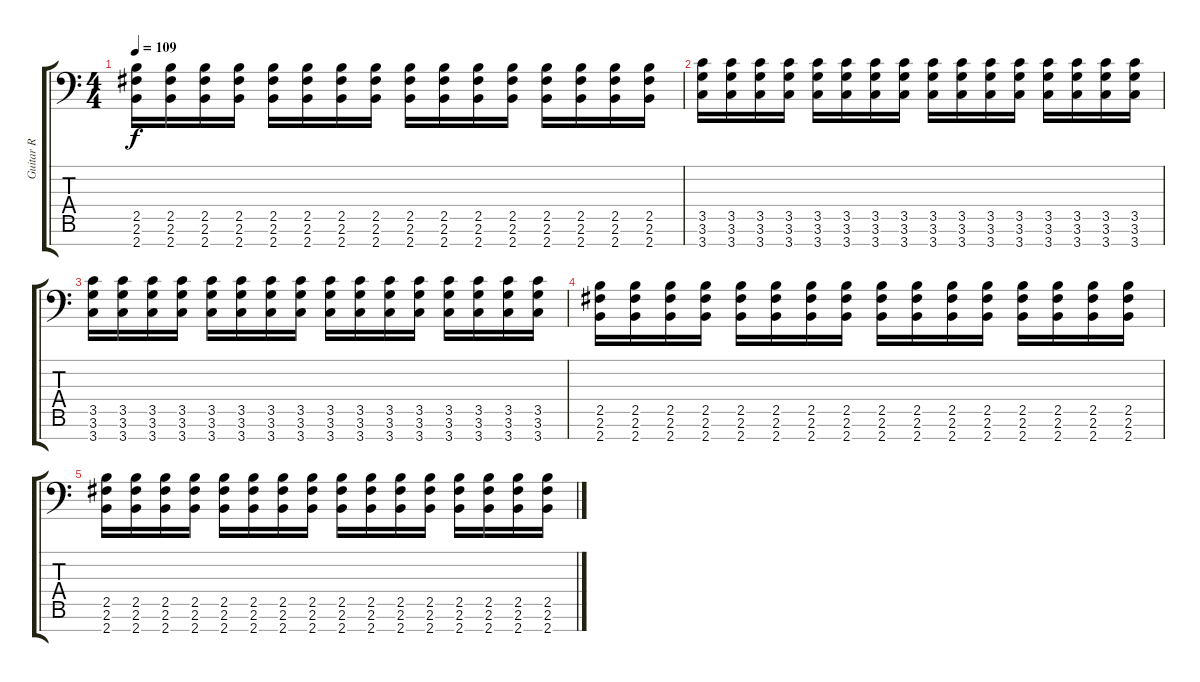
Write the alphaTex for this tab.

\track ("Guitar R" "Guitar R") {instrument overdrivenguitar}
\staff {score tabs}
\tuning (E4 B3 G3 D3 A2 E2 A1) {hide}
\ts (4 4)
\tempo 109
\clef f4
\ks c
(2.5 2.6 2.7).16{dy f} (2.5 2.6 2.7).16 (2.5 2.6 2.7).16 (2.5 2.6 2.7).16 (2.5 2.6 2.7).16 (2.5 2.6 2.7).16 (2.5 2.6 2.7).16 (2.5 2.6 2.7).16 (2.5 2.6 2.7).16 (2.5 2.6 2.7).16 (2.5 2.6 2.7).16 (2.5 2.6 2.7).16 (2.5 2.6 2.7).16 (2.5 2.6 2.7).16 (2.5 2.6 2.7).16 (2.5 2.6 2.7).16 |
(3.5 3.6 3.7).16 (3.5 3.6 3.7).16 (3.5 3.6 3.7).16 (3.5 3.6 3.7).16 (3.5 3.6 3.7).16 (3.5 3.6 3.7).16 (3.5 3.6 3.7).16 (3.5 3.6 3.7).16 (3.5 3.6 3.7).16 (3.5 3.6 3.7).16 (3.5 3.6 3.7).16 (3.5 3.6 3.7).16 (3.5 3.6 3.7).16 (3.5 3.6 3.7).16 (3.5 3.6 3.7).16 (3.5 3.6 3.7).16 |
(3.5 3.6 3.7).16 (3.5 3.6 3.7).16 (3.5 3.6 3.7).16 (3.5 3.6 3.7).16 (3.5 3.6 3.7).16 (3.5 3.6 3.7).16 (3.5 3.6 3.7).16 (3.5 3.6 3.7).16 (3.5 3.6 3.7).16 (3.5 3.6 3.7).16 (3.5 3.6 3.7).16 (3.5 3.6 3.7).16 (3.5 3.6 3.7).16 (3.5 3.6 3.7).16 (3.5 3.6 3.7).16 (3.5 3.6 3.7).16 |
(2.5 2.6 2.7).16 (2.5 2.6 2.7).16 (2.5 2.6 2.7).16 (2.5 2.6 2.7).16 (2.5 2.6 2.7).16 (2.5 2.6 2.7).16 (2.5 2.6 2.7).16 (2.5 2.6 2.7).16 (2.5 2.6 2.7).16 (2.5 2.6 2.7).16 (2.5 2.6 2.7).16 (2.5 2.6 2.7).16 (2.5 2.6 2.7).16 (2.5 2.6 2.7).16 (2.5 2.6 2.7).16 (2.5 2.6 2.7).16 |
(2.5 2.6 2.7).16 (2.5 2.6 2.7).16 (2.5 2.6 2.7).16 (2.5 2.6 2.7).16 (2.5 2.6 2.7).16 (2.5 2.6 2.7).16 (2.5 2.6 2.7).16 (2.5 2.6 2.7).16 (2.5 2.6 2.7).16 (2.5 2.6 2.7).16 (2.5 2.6 2.7).16 (2.5 2.6 2.7).16 (2.5 2.6 2.7).16 (2.5 2.6 2.7).16 (2.5 2.6 2.7).16 (2.5 2.6 2.7).16
